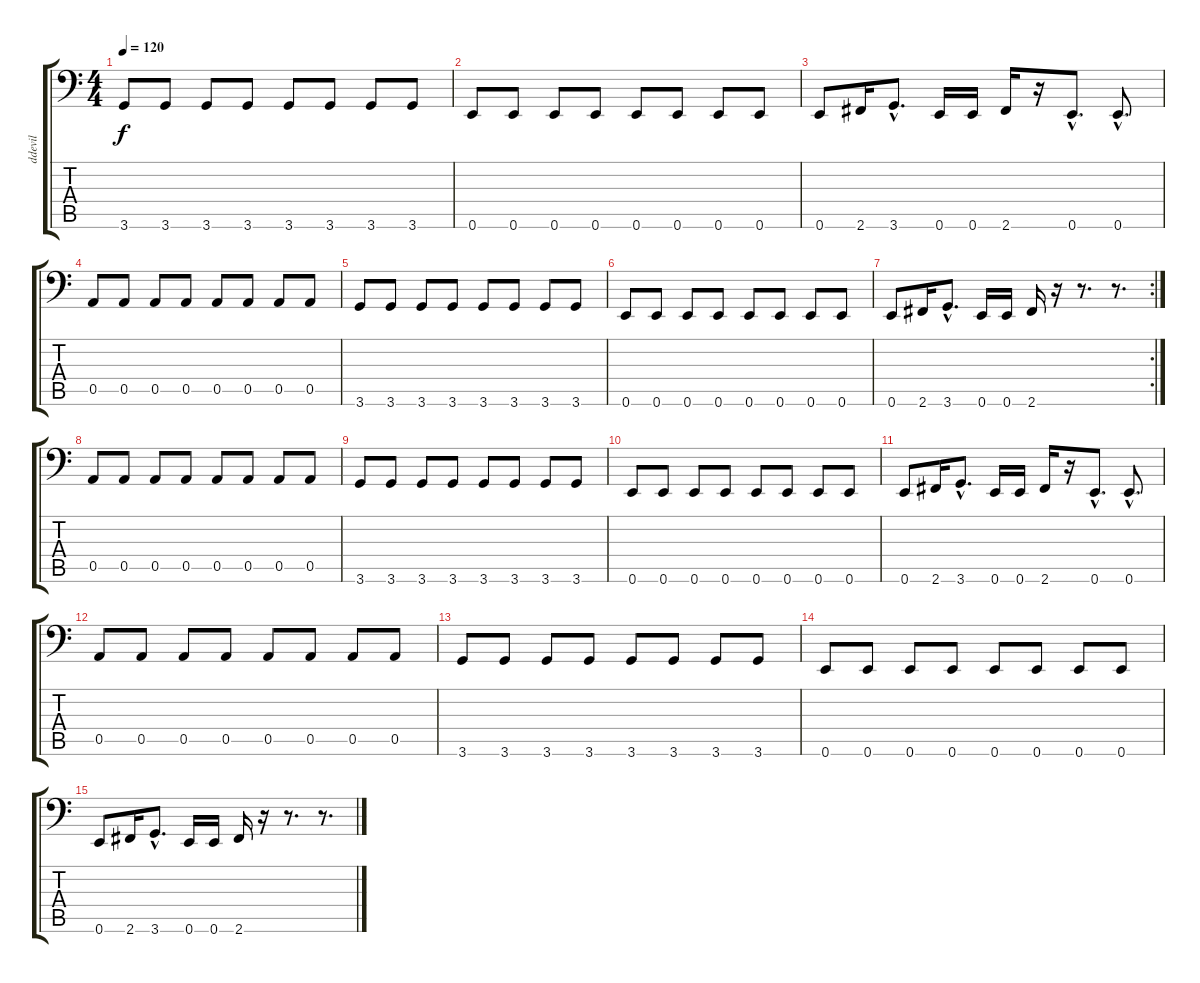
\track ("ddevil" "ddevil") {instrument electricbassfinger}
\staff {score tabs}
\tuning (E3 B2 G2 D2 A1 E1) {hide}
\ts (4 4)
\tempo 120
\clef f4
\ks c
3.6.8{dy f} 3.6.8 3.6.8 3.6.8 3.6.8 3.6.8 3.6.8 3.6.8 |
0.6.8 0.6.8 0.6.8 0.6.8 0.6.8 0.6.8 0.6.8 0.6.8 |
0.6.8 2.6.16 3.6{hac}.8{d} 0.6.16 0.6.16 2.6.16 r.16 0.6{hac}.8{d} 0.6{hac}.8{d} |
0.5.8 0.5.8 0.5.8 0.5.8 0.5.8 0.5.8 0.5.8 0.5.8 |
3.6.8 3.6.8 3.6.8 3.6.8 3.6.8 3.6.8 3.6.8 3.6.8 |
0.6.8 0.6.8 0.6.8 0.6.8 0.6.8 0.6.8 0.6.8 0.6.8 |
\rc 2
0.6.8 2.6.16 3.6{hac}.8{d} 0.6.16 0.6.16 2.6.16 r.16 r.8{d} r.8{d} |
0.5.8 0.5.8 0.5.8 0.5.8 0.5.8 0.5.8 0.5.8 0.5.8 |
3.6.8 3.6.8 3.6.8 3.6.8 3.6.8 3.6.8 3.6.8 3.6.8 |
0.6.8 0.6.8 0.6.8 0.6.8 0.6.8 0.6.8 0.6.8 0.6.8 |
0.6.8 2.6.16 3.6{hac}.8{d} 0.6.16 0.6.16 2.6.16 r.16 0.6{hac}.8{d} 0.6{hac}.8{d} |
0.5.8 0.5.8 0.5.8 0.5.8 0.5.8 0.5.8 0.5.8 0.5.8 |
3.6.8 3.6.8 3.6.8 3.6.8 3.6.8 3.6.8 3.6.8 3.6.8 |
0.6.8 0.6.8 0.6.8 0.6.8 0.6.8 0.6.8 0.6.8 0.6.8 |
0.6.8 2.6.16 3.6{hac}.8{d} 0.6.16 0.6.16 2.6.16 r.16 r.8{d} r.8{d}
